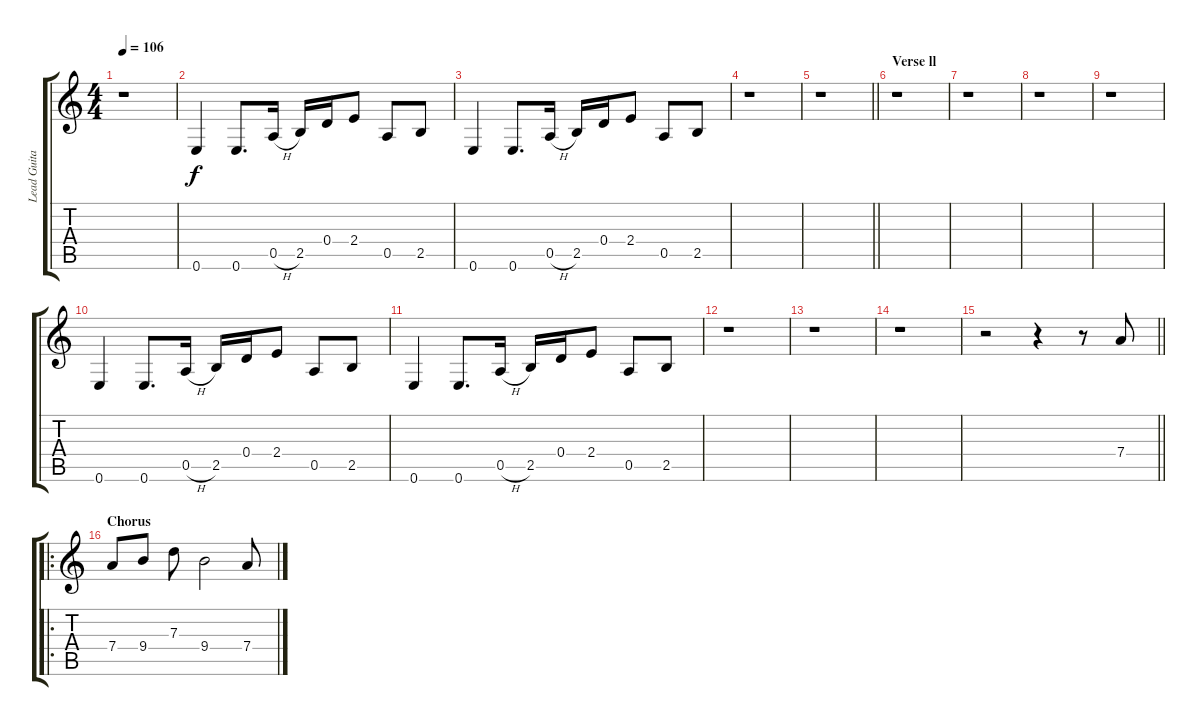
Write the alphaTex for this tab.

\track ("Lead Guitar I" "Lead Guita") {instrument overdrivenguitar}
\staff {score tabs}
\tuning (E4 B3 G3 D3 A2 E2) {hide}
\ts (4 4)
\tempo 106
\clef g2
\ks c
r.1{dy f} |
0.6.4 0.6.8{d} 0.5{h}.16 2.5.16 0.4.16 2.4.8 0.5.8 2.5.8 |
0.6.4 0.6.8{d} 0.5{h}.16 2.5.16 0.4.16 2.4.8 0.5.8 2.5.8 |
r.1 |
\barLineRight lightlight
r.1 |
\section ("" "Verse ll")
r.1 |
r.1 |
r.1 |
r.1 |
0.6.4 0.6.8{d} 0.5{h}.16 2.5.16 0.4.16 2.4.8 0.5.8 2.5.8 |
0.6.4 0.6.8{d} 0.5{h}.16 2.5.16 0.4.16 2.4.8 0.5.8 2.5.8 |
r.1 |
r.1 |
r.1 |
\barLineRight lightlight
r.2 r.4 r.8 7.4.8 |
\ro
\section ("" "Chorus")
7.4.8 9.4.8 7.3.8 9.4.2 7.4.8
